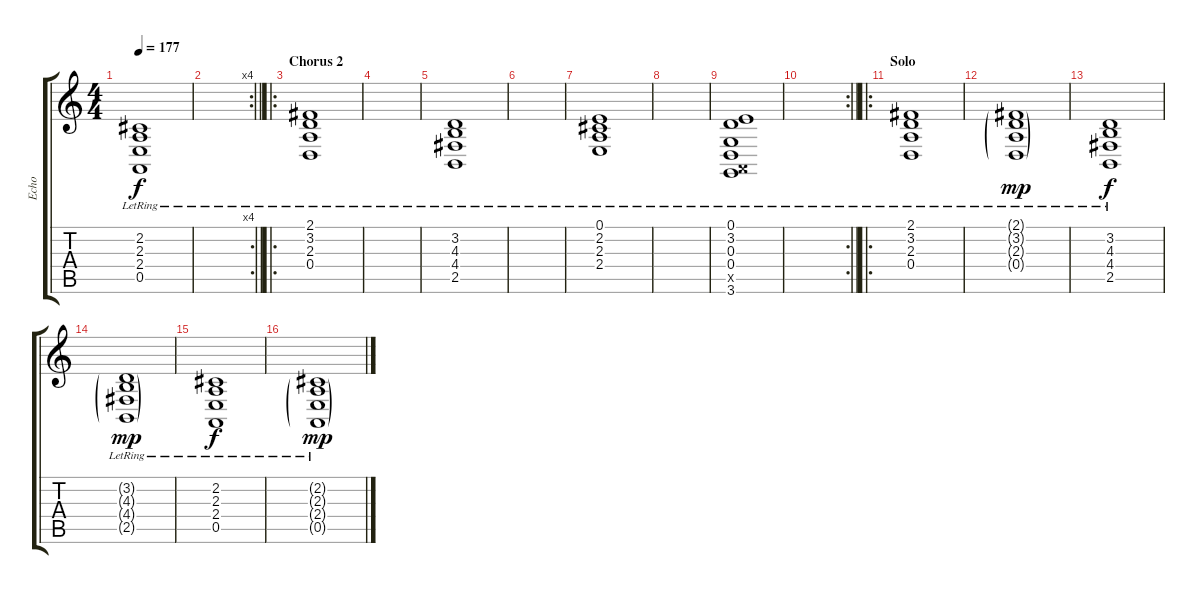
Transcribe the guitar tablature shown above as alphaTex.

\track ("Echo" "Echo") {instrument pad5bowed}
\staff {score tabs}
\tuning (E4 B3 G3 D3 A2 E2) {hide}
\ts (4 4)
\tempo 177
\clef g2
\ks c
(2.2{lr} 2.3{lr} 2.4{lr} 0.5{lr}).1{dy f} |
\rc 4
\barLineRight lightlight
|
\ro
\section ("" "Chorus 2")
(2.1{lr} 3.2{lr} 2.3{lr} 0.4{lr}).1 |
|
(3.2{lr} 4.3{lr} 4.4{lr} 2.5{lr}).1 |
|
(0.1{lr} 2.2{lr} 2.3{lr} 2.4{lr}).1 |
|
(0.1{lr} 3.2{lr} 0.3{lr} 0.4{lr} 0.5{x} 3.6{lr}).1 |
\rc 2
\barLineRight lightlight
|
\ro
\section ("" "Solo")
(2.1{lr} 3.2{lr} 2.3{lr} 0.4{lr}).1 |
(2.1{g lr} 3.2{g lr} 2.3{g lr} 0.4{g lr}).1{dy mp} |
(3.2{lr} 4.3{lr} 4.4{lr} 2.5{lr}).1{dy f} |
(3.2{g lr} 4.3{g lr} 4.4{g lr} 2.5{g lr}).1{dy mp} |
(2.2{lr} 2.3{lr} 2.4{lr} 0.5{lr}).1{dy f} |
(2.2{g lr} 2.3{g lr} 2.4{g lr} 0.5{g lr}).1{dy mp}
